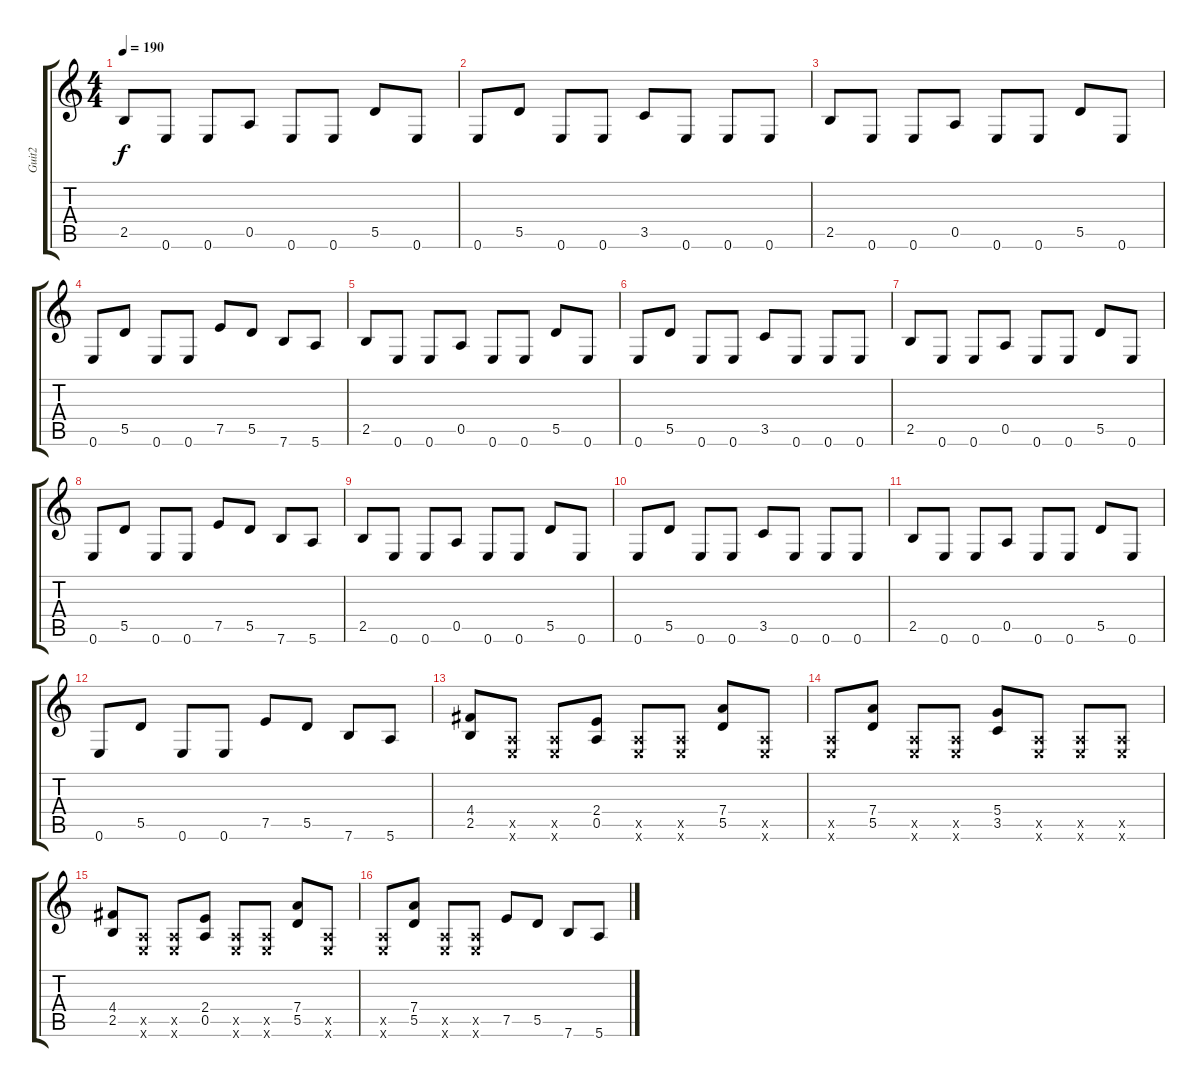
\track ("Guit2" "Guit2") {instrument distortionguitar}
\staff {score tabs}
\tuning (E4 B3 G3 D3 A2 E2) {hide}
\ts (4 4)
\tempo 190
\clef g2
\ks c
2.5.8{dy f} 0.6.8 0.6.8 0.5.8 0.6.8 0.6.8 5.5.8 0.6.8 |
0.6.8 5.5.8 0.6.8 0.6.8 3.5.8 0.6.8 0.6.8 0.6.8 |
2.5.8 0.6.8 0.6.8 0.5.8 0.6.8 0.6.8 5.5.8 0.6.8 |
0.6.8 5.5.8 0.6.8 0.6.8 7.5.8 5.5.8 7.6.8 5.6.8 |
2.5.8 0.6.8 0.6.8 0.5.8 0.6.8 0.6.8 5.5.8 0.6.8 |
0.6.8 5.5.8 0.6.8 0.6.8 3.5.8 0.6.8 0.6.8 0.6.8 |
2.5.8 0.6.8 0.6.8 0.5.8 0.6.8 0.6.8 5.5.8 0.6.8 |
0.6.8 5.5.8 0.6.8 0.6.8 7.5.8 5.5.8 7.6.8 5.6.8 |
2.5.8 0.6.8 0.6.8 0.5.8 0.6.8 0.6.8 5.5.8 0.6.8 |
0.6.8 5.5.8 0.6.8 0.6.8 3.5.8 0.6.8 0.6.8 0.6.8 |
2.5.8 0.6.8 0.6.8 0.5.8 0.6.8 0.6.8 5.5.8 0.6.8 |
0.6.8 5.5.8 0.6.8 0.6.8 7.5.8 5.5.8 7.6.8 5.6.8 |
(4.4 2.5).8 (0.5{x} 0.6{x}).8 (0.5{x} 0.6{x}).8 (2.4 0.5).8 (0.5{x} 0.6{x}).8 (0.5{x} 0.6{x}).8 (7.4 5.5).8 (0.5{x} 0.6{x}).8 |
(0.5{x} 0.6{x}).8 (7.4 5.5).8 (0.5{x} 0.6{x}).8 (0.5{x} 0.6{x}).8 (5.4 3.5).8 (0.5{x} 0.6{x}).8 (0.5{x} 0.6{x}).8 (0.5{x} 0.6{x}).8 |
(4.4 2.5).8 (0.5{x} 0.6{x}).8 (0.5{x} 0.6{x}).8 (2.4 0.5).8 (0.5{x} 0.6{x}).8 (0.5{x} 0.6{x}).8 (7.4 5.5).8 (0.5{x} 0.6{x}).8 |
(0.5{x} 0.6{x}).8 (7.4 5.5).8 (0.5{x} 0.6{x}).8 (0.5{x} 0.6{x}).8 7.5.8 5.5.8 7.6.8 5.6.8
